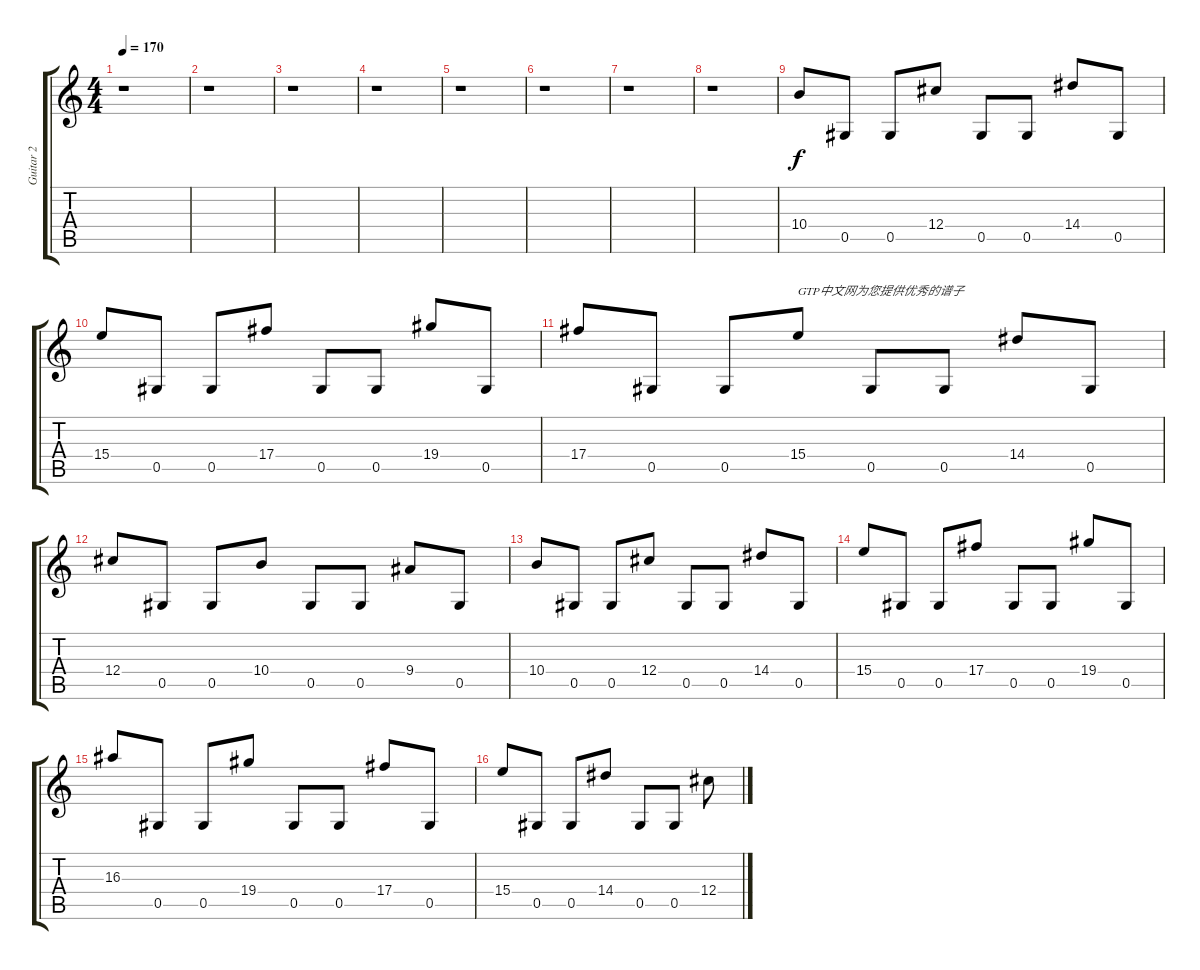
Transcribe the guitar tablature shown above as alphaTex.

\track ("Guitar 2" "Guitar 2") {instrument overdrivenguitar}
\staff {score tabs}
\tuning (Eb4 Bb3 Gb3 Db3 Ab2 Eb2) {hide}
\ts (4 4)
\tempo 170
\clef g2
\ks c
r.1{dy f} |
r.1 |
r.1 |
r.1 |
r.1 |
r.1 |
r.1 |
r.1 |
10.4.8 0.5.8 0.5.8 12.4.8 0.5.8 0.5.8 14.4.8 0.5.8 |
15.4.8 0.5.8 0.5.8 17.4.8 0.5.8 0.5.8 19.4.8 0.5.8 |
17.4.8 0.5.8 0.5.8 15.4.8{txt "GTP中文网为您提供优秀的谱子"} 0.5.8 0.5.8 14.4.8 0.5.8 |
12.4.8 0.5.8 0.5.8 10.4.8 0.5.8 0.5.8 9.4.8 0.5.8 |
10.4.8 0.5.8 0.5.8 12.4.8 0.5.8 0.5.8 14.4.8 0.5.8 |
15.4.8 0.5.8 0.5.8 17.4.8 0.5.8 0.5.8 19.4.8 0.5.8 |
16.3.8 0.5.8 0.5.8 19.4.8 0.5.8 0.5.8 17.4.8 0.5.8 |
15.4.8 0.5.8 0.5.8 14.4.8 0.5.8 0.5.8 12.4.8
